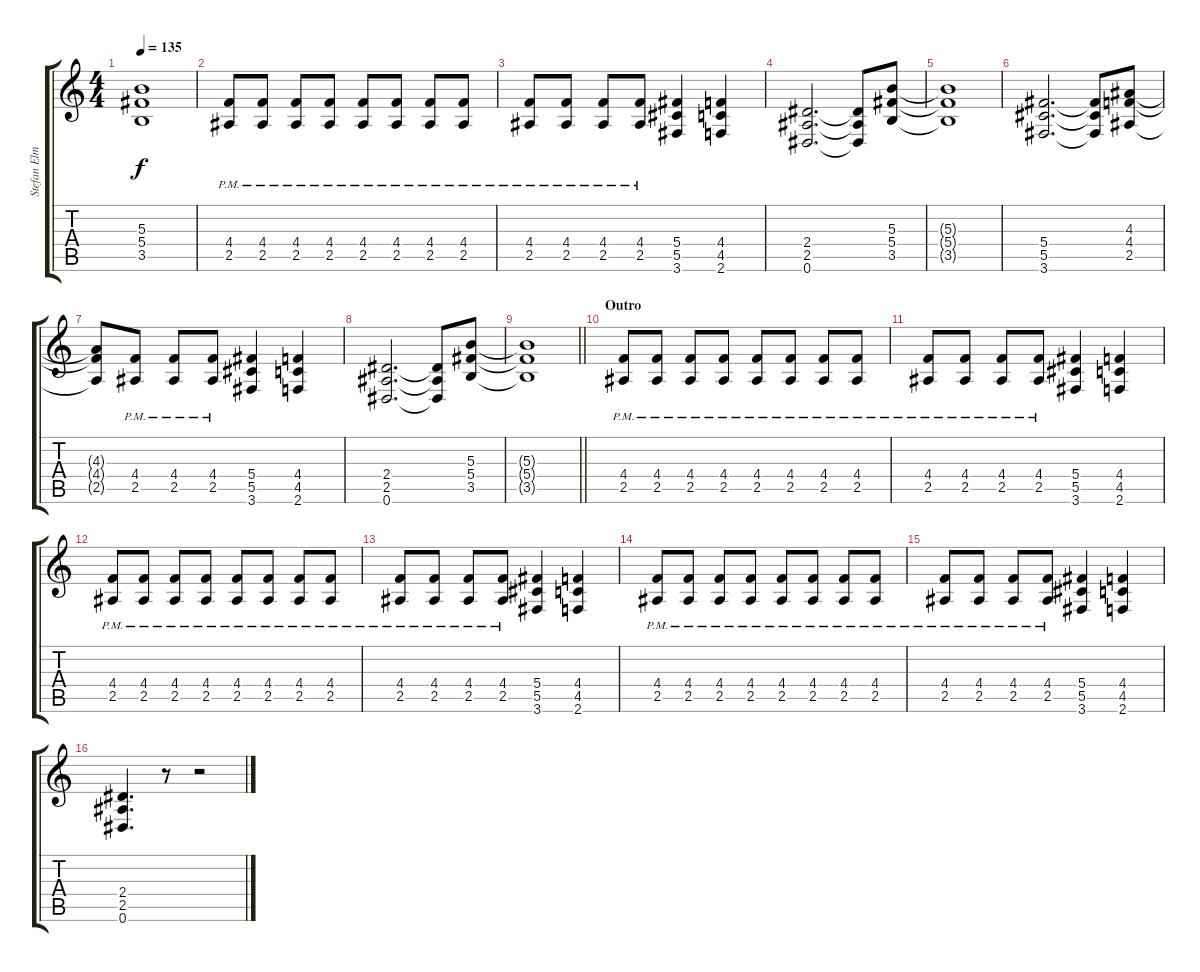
\track ("Stefan Elmgren" "Stefan Elm") {instrument distortionguitar}
\staff {score tabs}
\tuning (Eb4 Bb3 Gb3 Db3 Ab2 Eb2) {hide}
\ts (4 4)
\tempo 135
\clef g2
\ks c
(5.3{t} 5.4{t} 3.5{t}).1{dy f} |
(4.4{pm} 2.5{pm}).8 (4.4{pm} 2.5{pm}).8 (4.4{pm} 2.5{pm}).8 (4.4{pm} 2.5{pm}).8 (4.4{pm} 2.5{pm}).8 (4.4{pm} 2.5{pm}).8 (4.4{pm} 2.5{pm}).8 (4.4{pm} 2.5{pm}).8 |
(4.4{pm} 2.5{pm}).8 (4.4{pm} 2.5{pm}).8 (4.4{pm} 2.5{pm}).8 (4.4{pm} 2.5{pm}).8 (5.4 5.5 3.6).4 (4.4 4.5 2.6).4 |
(2.4 2.5 0.6).2{d} (2.4{t} 2.5{t} 0.6{t}).8 (5.3 5.4 3.5).8 |
(5.3{t} 5.4{t} 3.5{t}).1 |
(5.4 5.5 3.6).2{d} (5.4{t} 5.5{t} 3.6{t}).8 (4.3 4.4 2.5).8 |
(4.3{t} 4.4{t} 2.5{t}).8 (4.4{pm} 2.5{pm}).8 (4.4{pm} 2.5{pm}).8 (4.4{pm} 2.5{pm}).8 (5.4 5.5 3.6).4 (4.4 4.5 2.6).4 |
(2.4 2.5 0.6).2{d} (2.4{t} 2.5{t} 0.6{t}).8 (5.3 5.4 3.5).8 |
\barLineRight lightlight
(5.3{t} 5.4{t} 3.5{t}).1 |
\section ("" "Outro")
(4.4{pm} 2.5{pm}).8 (4.4{pm} 2.5{pm}).8 (4.4{pm} 2.5{pm}).8 (4.4{pm} 2.5{pm}).8 (4.4{pm} 2.5{pm}).8 (4.4{pm} 2.5{pm}).8 (4.4{pm} 2.5{pm}).8 (4.4{pm} 2.5{pm}).8 |
(4.4{pm} 2.5{pm}).8 (4.4{pm} 2.5{pm}).8 (4.4{pm} 2.5{pm}).8 (4.4{pm} 2.5{pm}).8 (5.4 5.5 3.6).4 (4.4 4.5 2.6).4 |
(4.4{pm} 2.5{pm}).8 (4.4{pm} 2.5{pm}).8 (4.4{pm} 2.5{pm}).8 (4.4{pm} 2.5{pm}).8 (4.4{pm} 2.5{pm}).8 (4.4{pm} 2.5{pm}).8 (4.4{pm} 2.5{pm}).8 (4.4{pm} 2.5{pm}).8 |
(4.4{pm} 2.5{pm}).8 (4.4{pm} 2.5{pm}).8 (4.4{pm} 2.5{pm}).8 (4.4{pm} 2.5{pm}).8 (5.4 5.5 3.6).4 (4.4 4.5 2.6).4 |
(4.4{pm} 2.5{pm}).8 (4.4{pm} 2.5{pm}).8 (4.4{pm} 2.5{pm}).8 (4.4{pm} 2.5{pm}).8 (4.4{pm} 2.5{pm}).8 (4.4{pm} 2.5{pm}).8 (4.4{pm} 2.5{pm}).8 (4.4{pm} 2.5{pm}).8 |
(4.4{pm} 2.5{pm}).8 (4.4{pm} 2.5{pm}).8 (4.4{pm} 2.5{pm}).8 (4.4{pm} 2.5{pm}).8 (5.4 5.5 3.6).4 (4.4 4.5 2.6).4 |
(2.4 2.5 0.6).4{d} r.8 r.2
